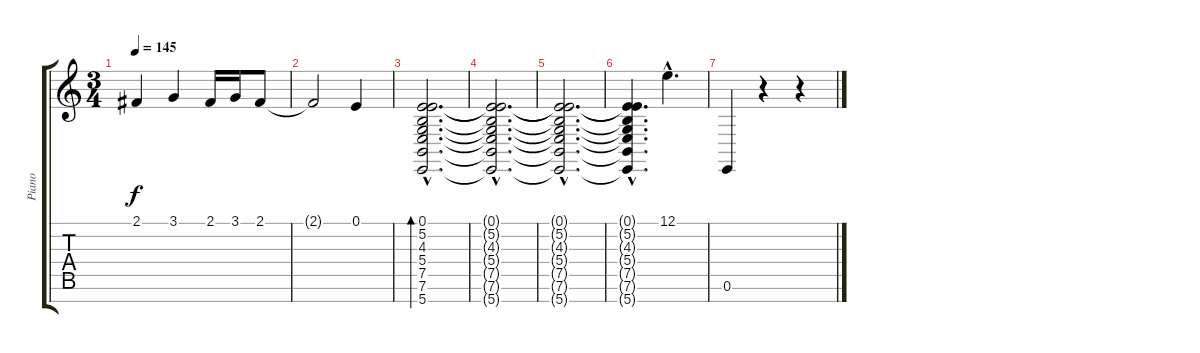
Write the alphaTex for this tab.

\track ("Piano" "Piano") {instrument brightacousticpiano}
\staff {score tabs}
\tuning (E4 B3 G3 D3 A2 E2 B1) {hide}
\ts (3 4)
\tempo 145
\clef g2
\ks c
2.1.4{dy f} 3.1.4 2.1.16 3.1.16 2.1.8 |
2.1{t}.2 0.1.4 |
(0.1{hac} 5.2{hac} 4.3{hac} 5.4{hac} 7.5{hac} 7.6{hac} 5.7{hac}).2{d bd 480} |
(0.1{hac t} 5.2{hac t} 4.3{hac t} 5.4{hac t} 7.5{hac t} 7.6{hac t} 5.7{hac t}).2{d} |
(0.1{hac t} 5.2{hac t} 4.3{hac t} 5.4{hac t} 7.5{hac t} 7.6{hac t} 5.7{hac t}).2{d} |
(0.1{hac t} 5.2{hac t} 4.3{hac t} 5.4{hac t} 7.5{hac t} 7.6{hac t} 5.7{hac t}).4{d} 12.1{hac}.4{d} |
0.6.4 r.4 r.4
